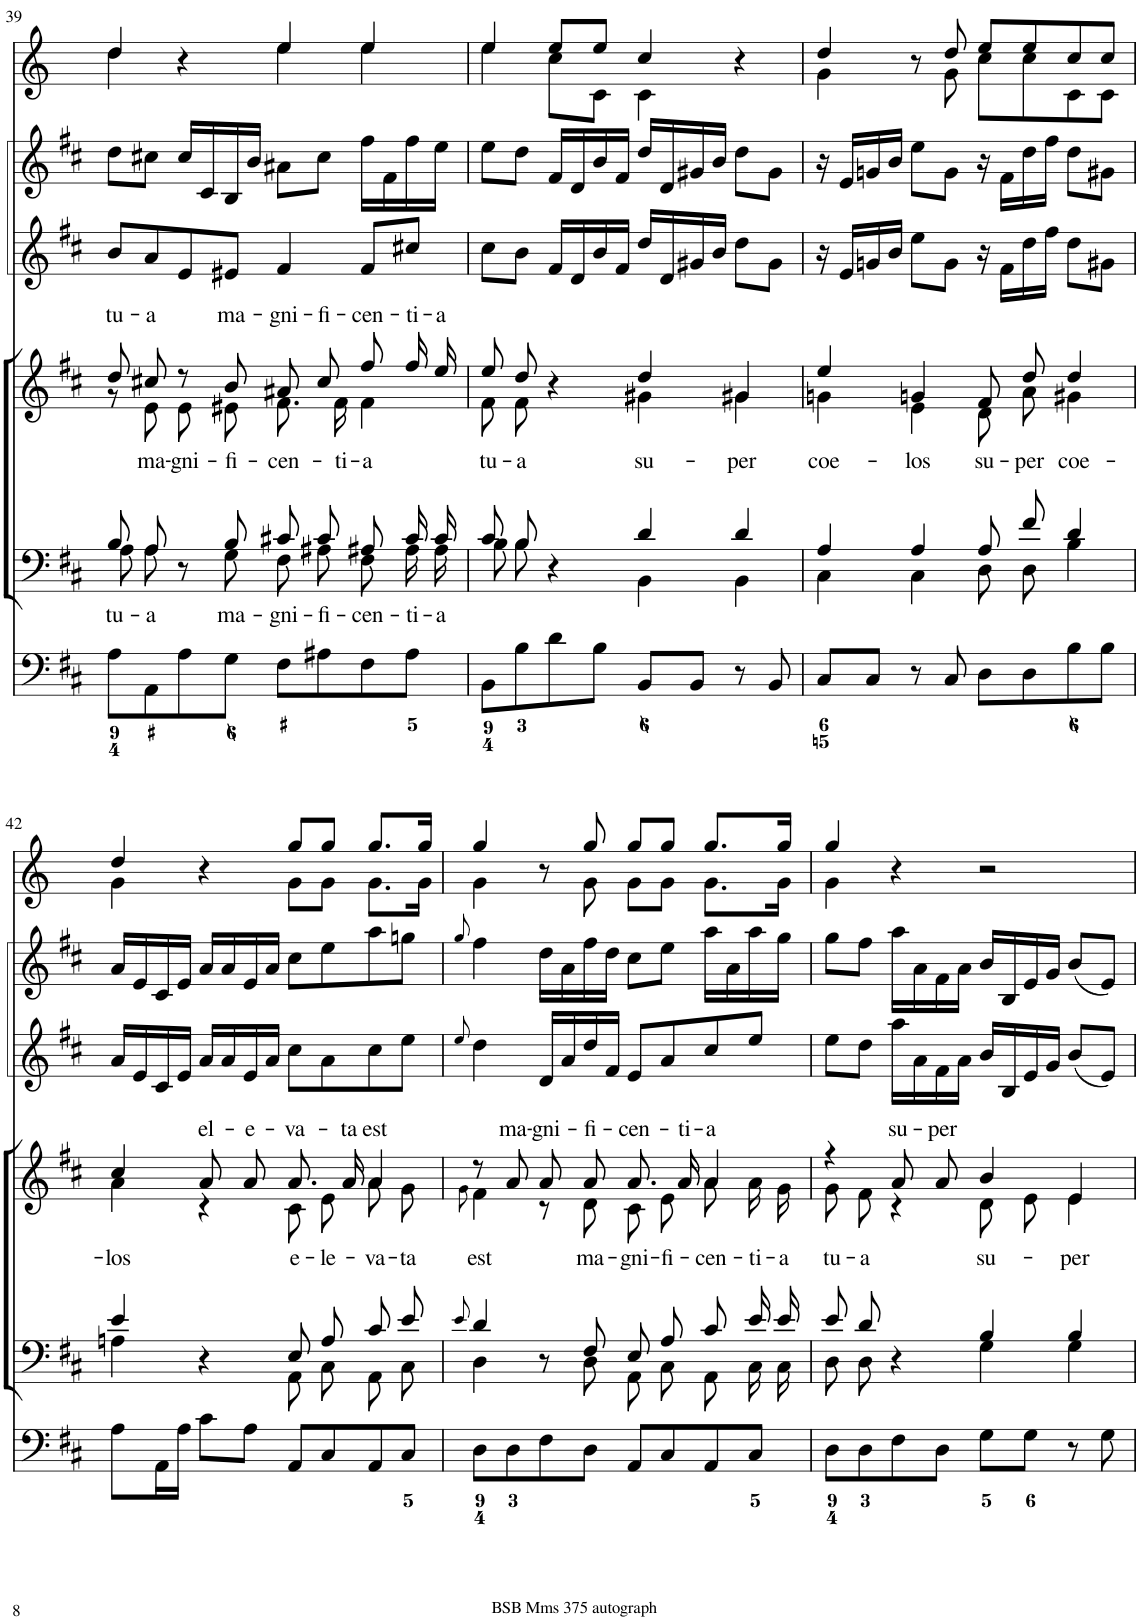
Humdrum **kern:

**kern	**kern	**text	**kern	**text	**kern	**kern	**kern
*part6	*part5	*part5	*part4	*part4	*part3	*part2	*part1
*staff6	*staff5	*staff5	*staff4	*staff4	*staff3	*staff2	*staff1
*I"Organ	*I"Voice	*	*I"Voice	*	*I"Violin	*I"Violini	*I"Corni in D
*	*	*	*	*	*I'Vln	*I'Vln	*
!!LO:PB:g=z
*clefF4	*clefF4	*	*clefG2	*	*clefG2	*clefG2	*clefG2
*	*	*	*	*	*	*	*Trd6c10
*k[f#c#]	*k[f#c#]	*	*k[f#c#]	*	*k[f#c#]	*k[f#c#]	*k[]
*M4/4	*M4/4	*	*M4/4	*	*M4/4	*M4/4	*M4/4
*met(c)	*met(c)	*	*met(c)	*	*met(c)	*met(c)	*met(c)
=39	=39	=39	=39	=39	=39	=39	=39
!	!	!LO:LY:b	!	!LO:LY:a	!	!	!
*	*^	*	*^	*	*	*	*^
8A\L	8B/L	8A\L	tu-	8dd/L	8r	tu-	8b/L	8dd\L	4dd/	4dd\
!	!	!	!LO:LY:b	!	!	!LO:LY:a	!	!	!	!
!	!	!	!	!	!	!LO:LY:b	!	!	!	!
8AA\	8A/J	8A\J	-a	8cc#X/J	8e\	ma-	8a/	8cc#X\J	.	.
!	!	!	!	!	!	!LO:LY:b	!	!	!	!
8A\	8r	8ryy	.	8r	8e\L	-gni-	8e/	16cc#/LL	4r	4ryy
.	.	.	.	.	.	.	.	16c#/	.	.
!	!	!	!LO:LY:b	!	!	!LO:LY:a	!	!	!	!
!	!	!	!	!	!	!LO:LY:b	!	!	!	!
8G\J	8B/	8G\L	ma-	8b/	8e#X\J	-fi-	8e#X/J	16B/	.	.
.	.	.	.	.	.	.	.	16b/JJ	.	.
!	!	!	!LO:LY:b	!	!	!LO:LY:a	!	!	!	!
!	!	!	!	!	!	!LO:LY:b	!	!	!	!
8F#\L	8c#X/L	8F#\	-gni-	8a#X/L	8.f#\L	-cen-	4f#/	8a#X\L	4ee/	4ee\
!	!	!	!LO:LY:b	!	!	!LO:LY:a	!	!	!	!
8A#X\	8c#/J	8A#X\J	-fi-	8cc#/J	.	-fi-	.	8cc#\J	.	.
!	!	!	!	!	!	!LO:LY:b	!	!	!	!
.	.	.	.	.	16f#\Jk	-ti-	.	.	.	.
!	!	!	!LO:LY:b	!	!	!LO:LY:a	!	!	!	!
!	!	!	!	!	!	!LO:LY:b	!	!	!	!
8F#\	8A#X/L	8F#\L	-cen-	8ff#/L	4f#\	-a	8f#/L	16ff#\LL	4ee/	4ee\
.	.	.	.	.	.	.	.	16f#\	.	.
!	!	!	!LO:LY:b	!	!	!LO:LY:a	!	!	!	!
8A#\J	16c#/L	16A#\L	-ti-	16ff#/L	.	-ti-	8cc#X/J	16ff#\	.	.
!	!	!	!LO:LY:b	!	!	!LO:LY:a	!	!	!	!
.	16c#/JJ	16A#\JJ	-a	16ee/JJ	.	-a	.	16ee\JJ	.	.
=40	=40	=40	=40	=40	=40	=40	=40	=40	=40	=40
!	!	!	!	!	!	!LO:LY:b	!	!	!	!
8BB\L	8c#/L	8B\L	.	8ee/L	8f#\L	tu-	8cc#\L	8ee\L	4ee/	4ee\
!	!	!	!	!	!	!LO:LY:b	!	!	!	!
8B\	8B/J	8B\J	.	8dd/J	8f#\J	-a	8b\J	8dd\J	.	.
8d\	4r	4ryy	.	4r	4ryy	.	16f#/LL	16f#/LL	8ee/L	8cc\L
.	.	.	.	.	.	.	16d/	16d/	.	.
8B\J	.	.	.	.	.	.	16b/	16b/	8ee/J	8c\J
.	.	.	.	.	.	.	16f#/JJ	16f#/JJ	.	.
!	!	!	!	!	!	!LO:LY:b	!	!	!	!
8BB/L	4d/	4BB\	.	4dd/	4g#X\	su-	16dd/LL	16dd/LL	4cc/	4c\
.	.	.	.	.	.	.	16d/	16d/	.	.
8BB/J	.	.	.	.	.	.	16g#X/	16g#X/	.	.
.	.	.	.	.	.	.	16b/JJ	16b/JJ	.	.
!	!	!	!	!	!	!LO:LY:b	!	!	!	!
8r	4d/	4BB\	.	4g#/	4g#X\	-per	8dd\L	8dd\L	4r	4ryy
8BB/	.	.	.	.	.	.	8g#\J	8g#\J	.	.
=41	=41	=41	=41	=41	=41	=41	=41	=41	=41	=41
!	!	!	!	!	!	!LO:LY:b	!	!	!	!
8C#/L	4A/	4C#\	.	4ee/	4gn\	coe-	16r	16r	4dd/	4g\
.	.	.	.	.	.	.	16e/LL	16e/LL	.	.
8C#/J	.	.	.	.	.	.	16gn/	16gn/	.	.
.	.	.	.	.	.	.	16b/JJ	16b/JJ	.	.
!	!	!	!	!	!	!LO:LY:b	!	!	!	!
8r	4A/	4C#\	.	4gn/	4e\	-los	8ee\L	8ee\L	8r	8ryy
8C#/	.	.	.	.	.	.	8g\J	8g\J	8dd/	8g\
!	!	!	!	!	!	!LO:LY:b	!	!	!	!
8D\L	8A/L	8D\L	.	8f#/L	8d\L	su-	16r	16r	8ee/L	8cc\L
.	.	.	.	.	.	.	16f#\LL	16f#\LL	.	.
!	!	!	!	!	!	!LO:LY:b	!	!	!	!
8D\	8f#/J	8D\J	.	8dd/J	8a\J	-per	16dd\	16dd\	8ee/	8cc\
.	.	.	.	.	.	.	16ff#\JJ	16ff#\JJ	.	.
!	!	!	!	!	!	!LO:LY:b	!	!	!	!
8B\	4d/	4B\	.	4dd/	4g#X\	coe-	8dd\L	8dd\L	8cc/	8c\
8B\J	.	.	.	.	.	.	8g#X\J	8g#X\J	8cc/J	8c\J
!!LO:LB:g=z	!!
=42	=42	=42	=42	=42	=42	=42	=42	=42	=42	=42
!	!	!	!	!	!	!LO:LY:b	!	!	!	!
8A\L	4e/	4An\	.	4cc#/	4a\	-los	16a/LL	16a/LL	4dd/	4g\
.	.	.	.	.	.	.	16e/	16e/	.	.
16AA\L	.	.	.	.	.	.	16c#/	16c#/	.	.
16A\JJ	.	.	.	.	.	.	16e/JJ	16e/JJ	.	.
!	!	!	!	!	!	!LO:LY:a	!	!	!	!
8c#\L	4r	4ryy	.	8a/L	4r	el-	16a/LL	16a/LL	4r	4ryy
.	.	.	.	.	.	.	16a/	16a/	.	.
!	!	!	!	!	!	!LO:LY:a	!	!	!	!
8A\J	.	.	.	8a/J	.	-e-	16e/	16e/	.	.
.	.	.	.	.	.	.	16a/JJ	16a/JJ	.	.
!	!	!	!	!	!	!LO:LY:a	!	!	!	!
!	!	!	!	!	!	!LO:LY:b	!	!	!	!
8AA/L	8E/L	8AA\L	.	8.a/L	8c#\L	e-	8cc#\L	8cc#\L	8gg/L	8g\L
!	!	!	!	!	!	!LO:LY:b	!	!	!	!
8C#/	8A/J	8C#\J	.	.	8e\J	-le-	8a\	8ee\	8gg/J	8g\J
!	!	!	!	!	!	!LO:LY:a	!	!	!	!
.	.	.	.	16a/Jk	.	-ta	.	.	.	.
!	!	!	!	!	!	!LO:LY:a	!	!	!	!
!	!	!	!	!	!	!LO:LY:b	!	!	!	!
8AA/	8c#/L	8AA\L	.	4a/	8a\L	-va-	8cc#\	8aa\	8.gg/L	8.g\L
!	!	!	!	!	!	!LO:LY:b	!	!	!	!
8C#/J	8e/J	8C#\J	.	.	8g\J	-ta	8ee\J	8ggn\J	.	.
.	.	.	.	.	.	.	.	.	16gg/Jk	16g\Jk
=43	=43	=43	=43	=43	=43	=43	=43	=43	=43	=43
.	8qe/	.	.	.	8qg\	.	8qee/	8qgg/	.	.
!	!	!	!	!	!	!LO:LY:b	!	!	!	!
8D\L	4d/	4D\	.	8r	4f#\	est	4dd\	4ff#\	4gg/	4g\
!	!	!	!	!	!	!LO:LY:a	!	!	!	!
8D\	.	.	.	8a/	.	ma-	.	.	.	.
!	!	!	!	!	!	!LO:LY:a	!	!	!	!
8F#\	8r	8ryy	.	8a/L	8r	-gni-	16d/LL	16dd\LL	8r	8ryy
.	.	.	.	.	.	.	16a/	16a\	.	.
!	!	!	!	!	!	!LO:LY:a	!	!	!	!
!	!	!	!	!	!	!LO:LY:b	!	!	!	!
8D\J	8F#/	8D\	.	8a/J	8d\	ma-	16dd/	16ff#\	8gg/	8g\
.	.	.	.	.	.	.	16f#/JJ	16dd\JJ	.	.
!	!	!	!	!	!	!LO:LY:a	!	!	!	!
!	!	!	!	!	!	!LO:LY:b	!	!	!	!
8AA/L	8E/L	8AA\L	.	8.a/L	8c#\L	-gni-	8e/L	8cc#\L	8gg/L	8g\L
!	!	!	!	!	!	!LO:LY:b	!	!	!	!
8C#/	8A/J	8C#\J	.	.	8e\J	-fi-	8a/	8ee\J	8gg/J	8g\J
!	!	!	!	!	!	!LO:LY:a	!	!	!	!
.	.	.	.	16a/Jk	.	-ti-	.	.	.	.
!	!	!	!	!	!	!LO:LY:a	!	!	!	!
!	!	!	!	!	!	!LO:LY:b	!	!	!	!
8AA/	8c#/L	8AA\L	.	4a/	8a\L	-cen-	8cc#/	16aa\LL	8.gg/L	8.g\L
.	.	.	.	.	.	.	.	16a\	.	.
!	!	!	!	!	!	!LO:LY:b	!	!	!	!
8C#/J	16e/L	16C#\L	.	.	16a\L	-ti-	8ee/J	16aa\	.	.
!	!	!	!	!	!	!LO:LY:b	!	!	!	!
.	16e/JJ	16C#\JJ	.	.	16g\JJ	-a	.	16gg\JJ	16gg/Jk	16g\Jk
=44	=44	=44	=44	=44	=44	=44	=44	=44	=44	=44
!	!	!	!	!	!	!LO:LY:b	!	!	!	!
8D\L	8e/L	8D\L	.	4r	8g\L	tu-	8ee\L	8gg\L	4gg/	4g\
!	!	!	!	!	!	!LO:LY:b	!	!	!	!
8D\	8d/J	8D\J	.	.	8f#\J	-a	8dd\J	8ff#\J	.	.
!	!	!	!	!	!	!LO:LY:a	!	!	!	!
8F#\	4r	4ryy	.	8a/L	4r	su-	16aa\LL	16aa\LL	4r	2.ryy
.	.	.	.	.	.	.	16a\	16a\	.	.
!	!	!	!	!	!	!LO:LY:a	!	!	!	!
8D\J	.	.	.	8a/J	.	-per	16f#\	16f#\	.	.
.	.	.	.	.	.	.	16a\JJ	16a\JJ	.	.
!	!	!	!	!	!	!LO:LY:b	!	!	!	!
8G\L	4B/	4G\	.	4b/	8d\L	su-	16b/LL	16b/LL	2r	.
.	.	.	.	.	.	.	16B/	16B/	.	.
8G\J	.	.	.	.	8e\J	.	16e/	16e/	.	.
.	.	.	.	.	.	.	16g/JJ	16g/JJ	.	.
!	!	!	!	!	!	!LO:LY:b	!	!	!	!
8r	4B/	4G\	.	4e/	4e\	-per	(8b/L	(8b/L	.	.
8G\	.	.	.	.	.	.	8e/J)	8e/J)	.	.
*	*v	*v	*	*	*	*	*	*	*v	*v
*	*	*	*v	*v	*	*	*	*
=	=	=	=	=	=	=	=
*-	*-	*-	*-	*-	*-	*-	*-
